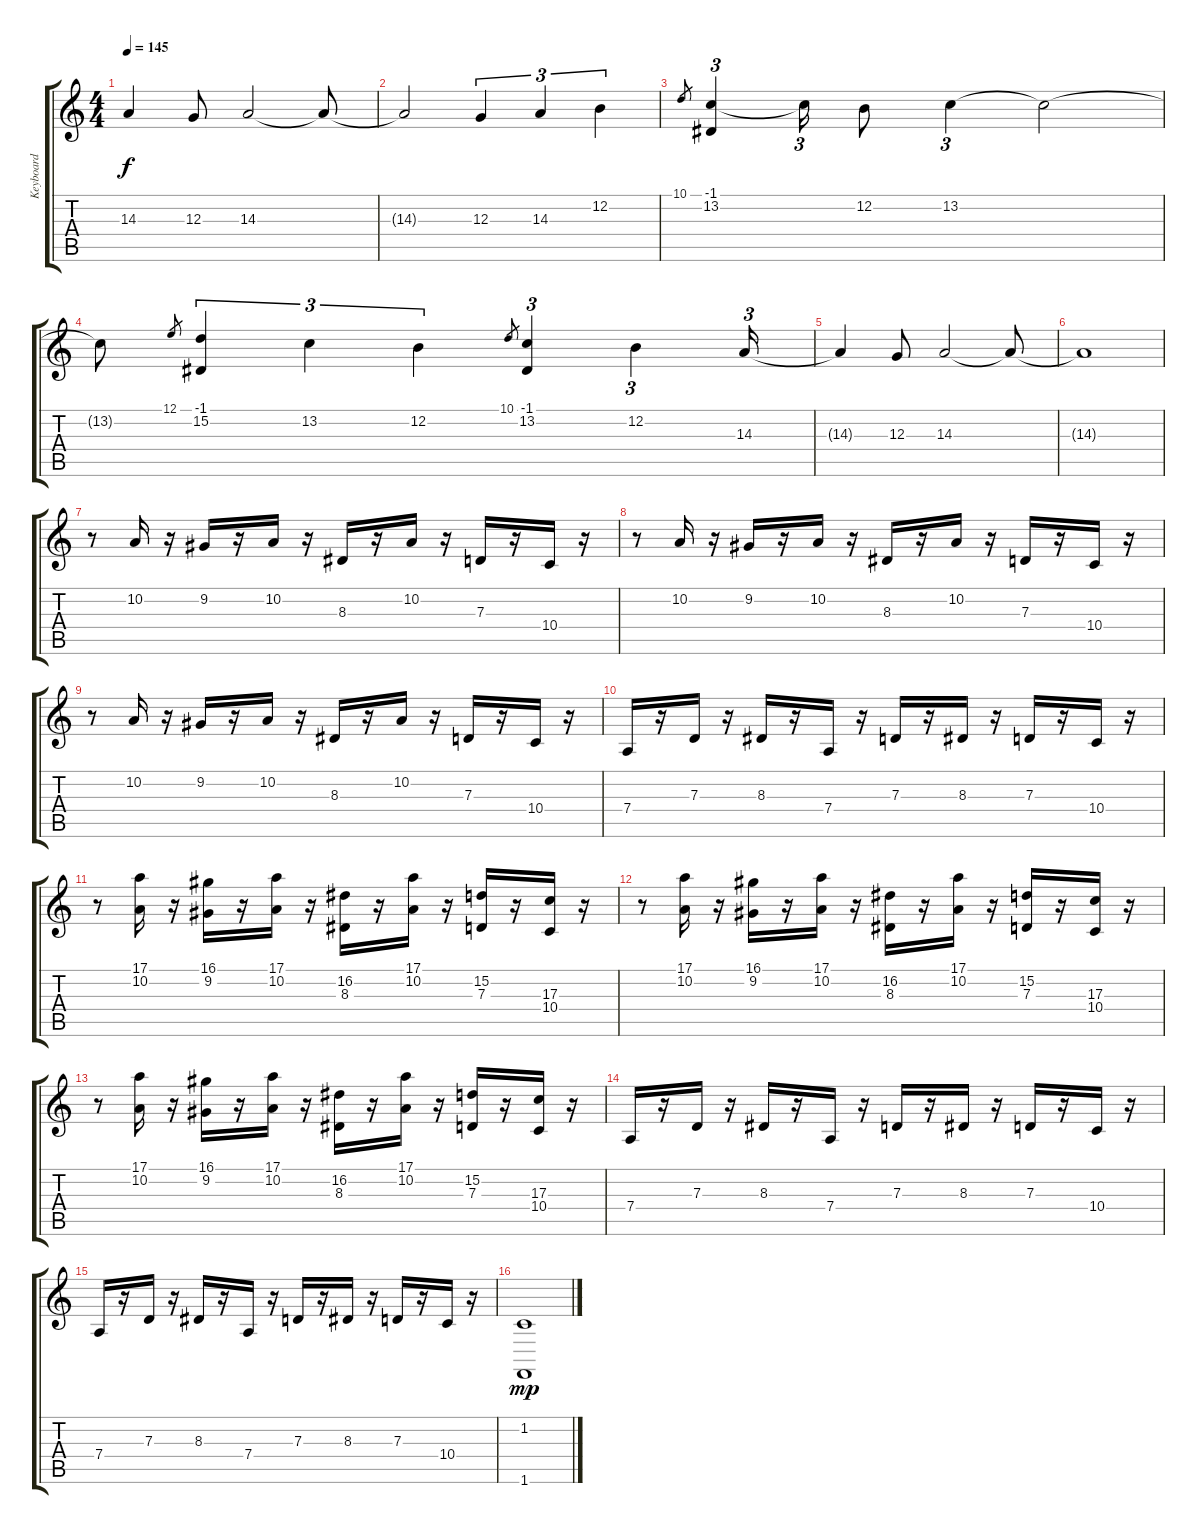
\track ("Keyboard" "Keyboard") {instrument stringensemble1}
\staff {score tabs}
\tuning (E4 B3 G3 D3 A2 E2) {hide}
\ts (4 4)
\tempo 145
\clef g2
\ks c
14.3{t}.4{dy f} 12.3.8 14.3.2 14.3{t}.8 |
14.3{t}.2 12.3.4{tu (3 2)} 14.3.4{tu (3 2)} 12.2.4{tu (3 2)} |
10.1.8{gr} (-1.1 13.2).4{tu (3 2)} 13.2{t}.16{tu (3 2)} 12.2.8 13.2.4{tu (3 2)} 13.2{t}.2 |
13.2{t}.8 12.1.8{gr} (-1.1 15.2).4{tu (3 2)} 13.2.4{tu (3 2)} 12.2.4{tu (3 2)} 10.1.8{gr} (-1.1 13.2).4{tu (3 2)} 12.2.4{tu (3 2)} 14.3.16{tu (3 2)} |
14.3{t}.4 12.3.8 14.3.2 14.3{t}.8 |
14.3{t}.1 |
r.8{instrument stringensemble1} 10.2.16 r.16 9.2.16 r.16 10.2.16 r.16 8.3.16 r.16 10.2.16 r.16 7.3.16 r.16 10.4.16 r.16 |
r.8 10.2.16 r.16 9.2.16 r.16 10.2.16 r.16 8.3.16 r.16 10.2.16 r.16 7.3.16 r.16 10.4.16 r.16 |
r.8 10.2.16 r.16 9.2.16 r.16 10.2.16 r.16 8.3.16 r.16 10.2.16 r.16 7.3.16 r.16 10.4.16 r.16 |
7.4.16 r.16 7.3.16 r.16 8.3.16 r.16 7.4.16 r.16 7.3.16 r.16 8.3.16 r.16 7.3.16 r.16 10.4.16 r.16 |
r.8{instrument stringensemble1} (17.1 10.2).16 r.16 (16.1 9.2).16 r.16 (17.1 10.2).16 r.16 (16.2 8.3).16 r.16 (17.1 10.2).16 r.16 (15.2 7.3).16 r.16 (17.3 10.4).16 r.16 |
r.8 (17.1 10.2).16 r.16 (16.1 9.2).16 r.16 (17.1 10.2).16 r.16 (16.2 8.3).16 r.16 (17.1 10.2).16 r.16 (15.2 7.3).16 r.16 (17.3 10.4).16 r.16 |
r.8 (17.1 10.2).16 r.16 (16.1 9.2).16 r.16 (17.1 10.2).16 r.16 (16.2 8.3).16 r.16 (17.1 10.2).16 r.16 (15.2 7.3).16 r.16 (17.3 10.4).16 r.16 |
7.4.16 r.16 7.3.16 r.16 8.3.16 r.16 7.4.16 r.16 7.3.16 r.16 8.3.16 r.16 7.3.16 r.16 10.4.16 r.16 |
7.4.16 r.16 7.3.16 r.16 8.3.16 r.16 7.4.16 r.16 7.3.16 r.16 8.3.16 r.16 7.3.16 r.16 10.4.16 r.16 |
(1.2 1.6).1{dy mp instrument choiraahs}
